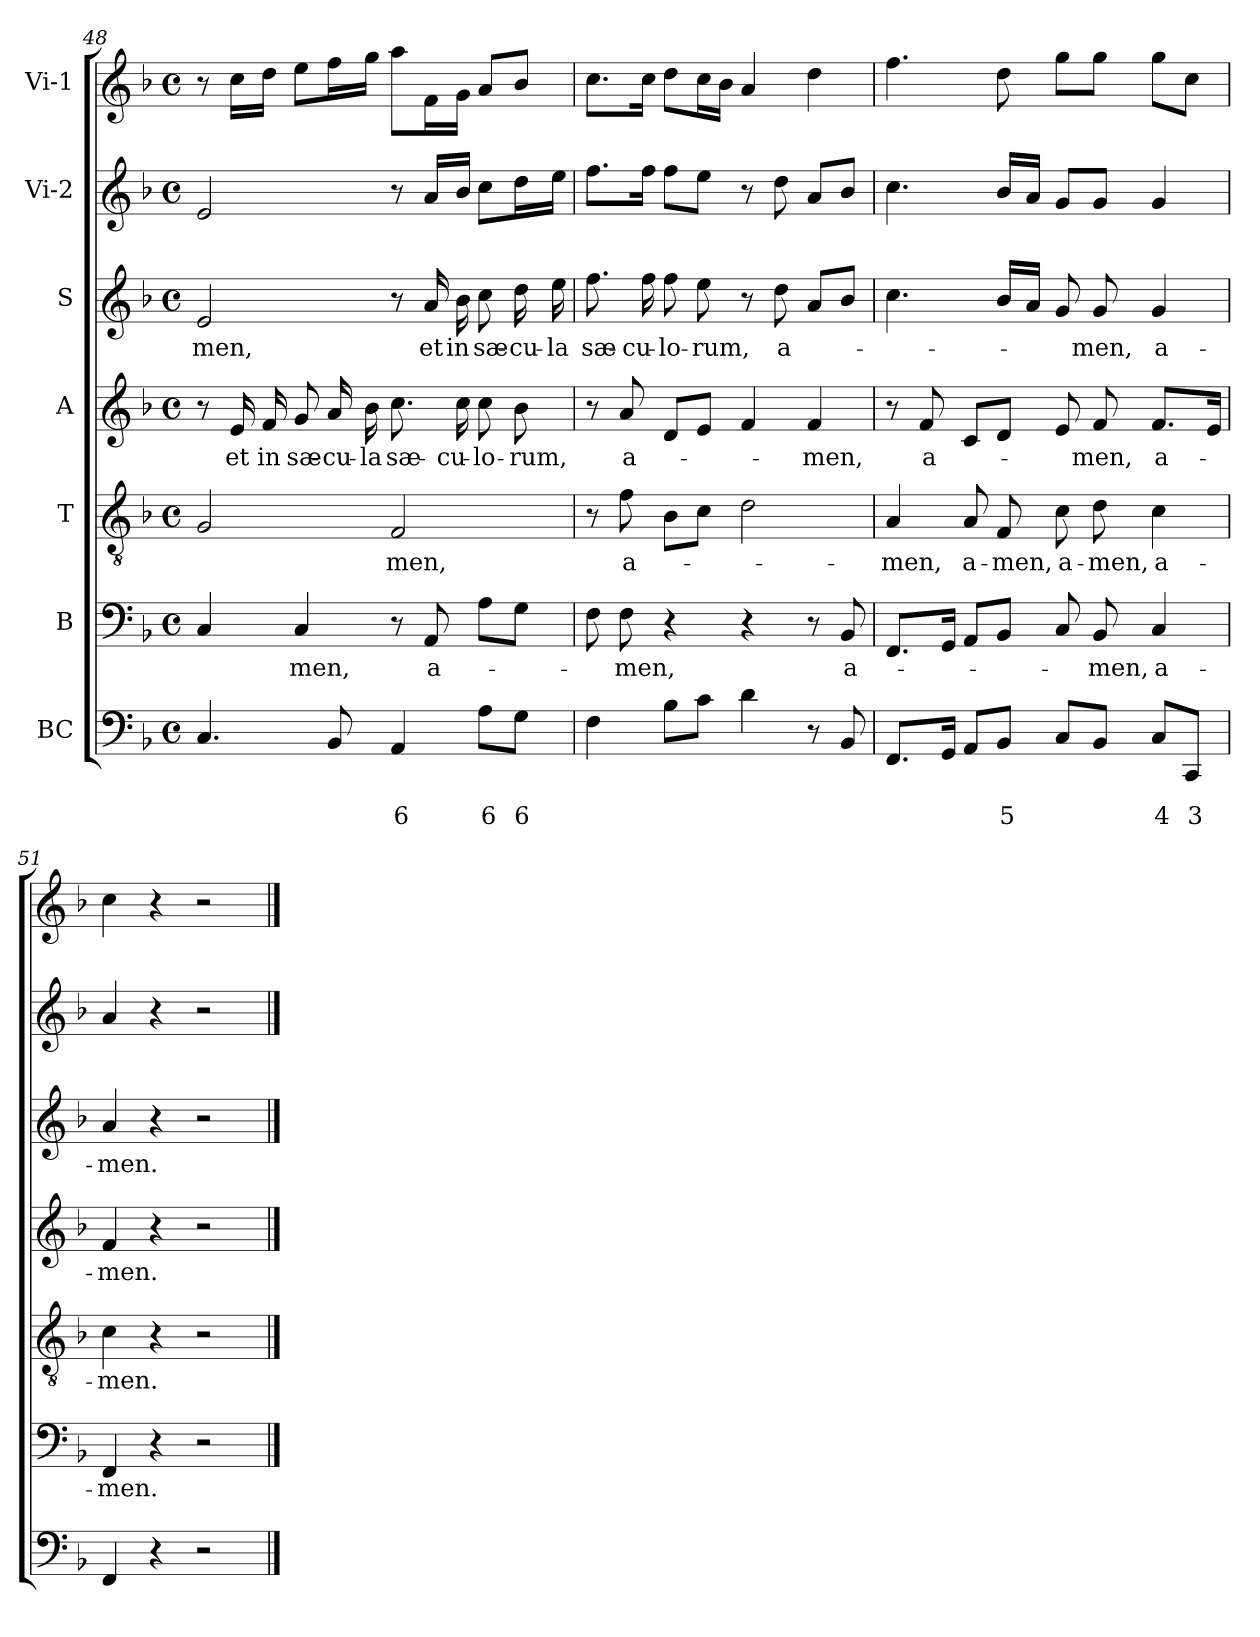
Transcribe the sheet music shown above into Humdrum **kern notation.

**kern	**text	**text	**kern	**text	**kern	**text	**kern	**text	**kern	**text	**kern	**kern
*part7	*part7	*part7	*part6	*part6	*part5	*part5	*part4	*part4	*part3	*part3	*part2	*part1
*staff7	*staff7	*staff7	*staff6	*staff6	*staff5	*staff5	*staff4	*staff4	*staff3	*staff3	*staff2	*staff1
*I"BC	*	*	*I"B	*	*I"T	*	*I"A	*	*I"S	*	*I"Vi-2	*I"Vi-1
*clefF4	*	*	*clefF4	*	*clefGv2	*	*clefG2	*	*clefG2	*	*clefG2	*clefG2
*k[b-]	*	*	*k[b-]	*	*k[b-]	*	*k[b-]	*	*k[b-]	*	*k[b-]	*k[b-]
*F:	*	*	*F:	*	*F:	*	*F:	*	*F:	*	*F:	*F:
*M4/4	*	*	*M4/4	*	*M4/4	*	*M4/4	*	*M4/4	*	*M4/4	*M4/4
*met(c)	*	*	*met(c)	*	*met(c)	*	*met(c)	*	*met(c)	*	*met(c)	*met(c)
=48	=48	=48	=48	=48	=48	=48	=48	=48	=48	=48	=48	=48
!	!	!	!	!	!	!	!	!	!	!LO:LY:b	!	!
4.C/	.	.	4C/	.	2G/	.	8r	.	2e/	-men,	2e/	8r
!	!	!	!	!	!	!	!	!LO:LY:b	!	!	!	!
.	.	.	.	.	.	.	16e/	et	.	.	.	16cc\LL
!	!	!	!	!	!	!	!	!LO:LY:b	!	!	!	!
.	.	.	.	.	.	.	16f/	in	.	.	.	16dd\JJ
!	!	!	!	!LO:LY:b	!	!	!	!LO:LY:b	!	!	!	!
.	.	.	4C/	-men,	.	.	8g/	sæ-	.	.	.	8ee\L
!	!	!	!	!	!	!	!	!LO:LY:b	!	!	!	!
8BB-/	.	.	.	.	.	.	16a/	-cu-	.	.	.	16ff\L
!	!	!	!	!	!	!	!	!LO:LY:b	!	!	!	!
.	.	.	.	.	.	.	16b-\	-la	.	.	.	16gg\JJ
!	!	!LO:LY:b	!	!	!	!LO:LY:b	!	!LO:LY:b	!	!	!	!
4AA/	.	6	8r	.	2F/	-men,	8.cc\	sæ-	8r	.	8r	8aa\L
!	!	!	!	!LO:LY:b	!	!	!	!	!	!LO:LY:b	!	!
.	.	.	8AA/	a-	.	.	.	.	16a/	et	16a/LL	16f\L
!	!	!	!	!	!	!	!	!LO:LY:b	!	!LO:LY:b	!	!
.	.	.	.	.	.	.	16cc\	-cu-	16b-\	in	16b-/JJ	16g\JJ
!	!	!LO:LY:b	!	!	!	!	!	!LO:LY:b	!	!LO:LY:b	!	!
8A\L	.	6	8A\L	.	.	.	8cc\	-lo-	8cc\	sæ-	8cc\L	8a/L
!	!	!LO:LY:b	!	!	!	!	!	!LO:LY:b	!	!LO:LY:b	!	!
8G\J	.	6	8G\J	.	.	.	8b-\	-rum,	16dd\	-cu-	16dd\L	8b-/J
!	!	!	!	!	!	!	!	!	!	!LO:LY:b	!	!
.	.	.	.	.	.	.	.	.	16ee\	-la	16ee\JJ	.
=49	=49	=49	=49	=49	=49	=49	=49	=49	=49	=49	=49	=49
!	!	!	!	!	!	!	!	!	!	!LO:LY:b	!	!
4F\	.	.	8F\	.	8r	.	8r	.	8.ff\	sæ-	8.ff\L	8.cc\L
!	!	!	!	!LO:LY:b	!	!LO:LY:b	!	!LO:LY:b	!	!	!	!
.	.	.	8F\	-men,	8f\	a-	8a/	a-	.	.	.	.
!	!	!	!	!	!	!	!	!	!	!LO:LY:b	!	!
.	.	.	.	.	.	.	.	.	16ff\	-cu-	16ff\Jk	16cc\Jk
!	!	!	!	!	!	!	!	!	!	!LO:LY:b	!	!
8B-\L	.	.	4r	.	8B-\L	.	8d/L	.	8ff\	-lo-	8ff\L	8dd\L
!	!	!	!	!	!	!	!	!	!	!LO:LY:b	!	!
8c\J	.	.	.	.	8c\J	.	8e/J	.	8ee\	-rum,	8ee\J	16cc\L
.	.	.	.	.	.	.	.	.	.	.	.	16b-\JJ
4d\	.	.	4r	.	2d\	.	4f/	.	8r	.	8r	4a/
!	!	!	!	!	!	!	!	!	!	!LO:LY:b	!	!
.	.	.	.	.	.	.	.	.	8dd\	a-	8dd\	.
!	!	!	!	!	!	!	!	!LO:LY:b	!	!	!	!
8r	.	.	8r	.	.	.	4f/	-men,	8a/L	.	8a/L	4dd\
!	!	!	!	!LO:LY:b	!	!	!	!	!	!	!	!
8BB-/	.	.	8BB-/	a-	.	.	.	.	8b-/J	.	8b-/J	.
=50	=50	=50	=50	=50	=50	=50	=50	=50	=50	=50	=50	=50
!	!	!	!	!	!	!LO:LY:b	!	!	!	!	!	!
8.FF/L	.	.	8.FF/L	.	4A/	-men,	8r	.	4.cc\	.	4.cc\	4.ff\
!	!	!	!	!	!	!	!	!LO:LY:b	!	!	!	!
.	.	.	.	.	.	.	8f/	a-	.	.	.	.
16GG/Jk	.	.	16GG/Jk	.	.	.	.	.	.	.	.	.
!	!	!	!	!	!	!LO:LY:b	!	!	!	!	!	!
8AA/L	.	.	8AA/L	.	8A/	a-	8c/L	.	.	.	.	.
!	!	!LO:LY:b	!	!	!	!LO:LY:b	!	!	!	!	!	!
8BB-/J	.	5	8BB-/J	.	8F/	-men,	8d/J	.	16b-/LL	.	16b-/LL	8dd\
.	.	.	.	.	.	.	.	.	16a/JJ	.	16a/JJ	.
!	!	!	!	!	!	!LO:LY:b	!	!	!	!	!	!
8C/L	.	.	8C/	.	8c\	a-	8e/	.	8g/	.	8g/L	8gg\L
!	!	!	!	!LO:LY:b	!	!LO:LY:b	!	!LO:LY:b	!	!LO:LY:b	!	!
8BB-/J	.	.	8BB-/	-men,	8d\	-men,	8f/	-men,	8g/	-men,	8g/J	8gg\J
!	!	!LO:LY:b	!	!LO:LY:b	!	!LO:LY:b	!	!LO:LY:b	!	!LO:LY:b	!	!
8C/L	.	4	4C/	a-	4c\	a-	8.f/L	a-	4g/	a-	4g/	8gg\L
!	!	!LO:LY:b	!	!	!	!	!	!	!	!	!	!
8CC/J	.	3	.	.	.	.	.	.	.	.	.	8cc\J
.	.	.	.	.	.	.	16e/Jk	.	.	.	.	.
=51	=51	=51	=51	=51	=51	=51	=51	=51	=51	=51	=51	=51
!	!	!	!	!LO:LY:b	!	!LO:LY:b	!	!LO:LY:b	!	!LO:LY:b	!	!
4FF/	.	.	4FF/	-men.	4c\	-men.	4f/	-men.	4a/	-men.	4a/	4cc\
4r	.	.	4r	.	4r	.	4r	.	4r	.	4r	4r
2r	.	.	2r	.	2r	.	2r	.	2r	.	2r	2r
==	==	==	==	==	==	==	==	==	==	==	==	==
*-	*-	*-	*-	*-	*-	*-	*-	*-	*-	*-	*-	*-
